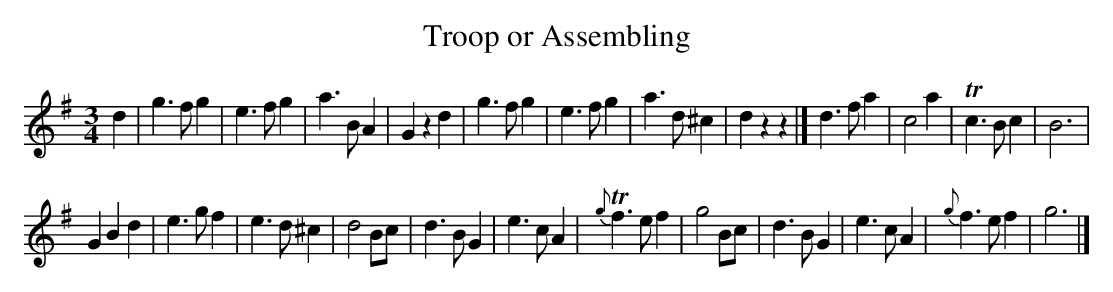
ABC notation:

X:1
T: Troop or Assembling
M: 3/4
L: 1/8
K: G
d2 |\
g3 f g2 | e3 f g2 | a3 B A2 | G2 z2 d2 |\
g3 f g2 | e3 f g2 | a3 d ^c2 | d2 z2 z2 |]\
d3 f a2 | c4 a2 | Tc3 B c2 | B6 |
G2 B2 d2 | e3 g f2 | e3 d ^c2 | d4 Bc |\
d3 B G2 | e3 c A2 | {g}Tf3 e f2 | g4 Bc |\
d3 B G2 | e3 c A2 | {g}f3 e f2 | g6 |]
